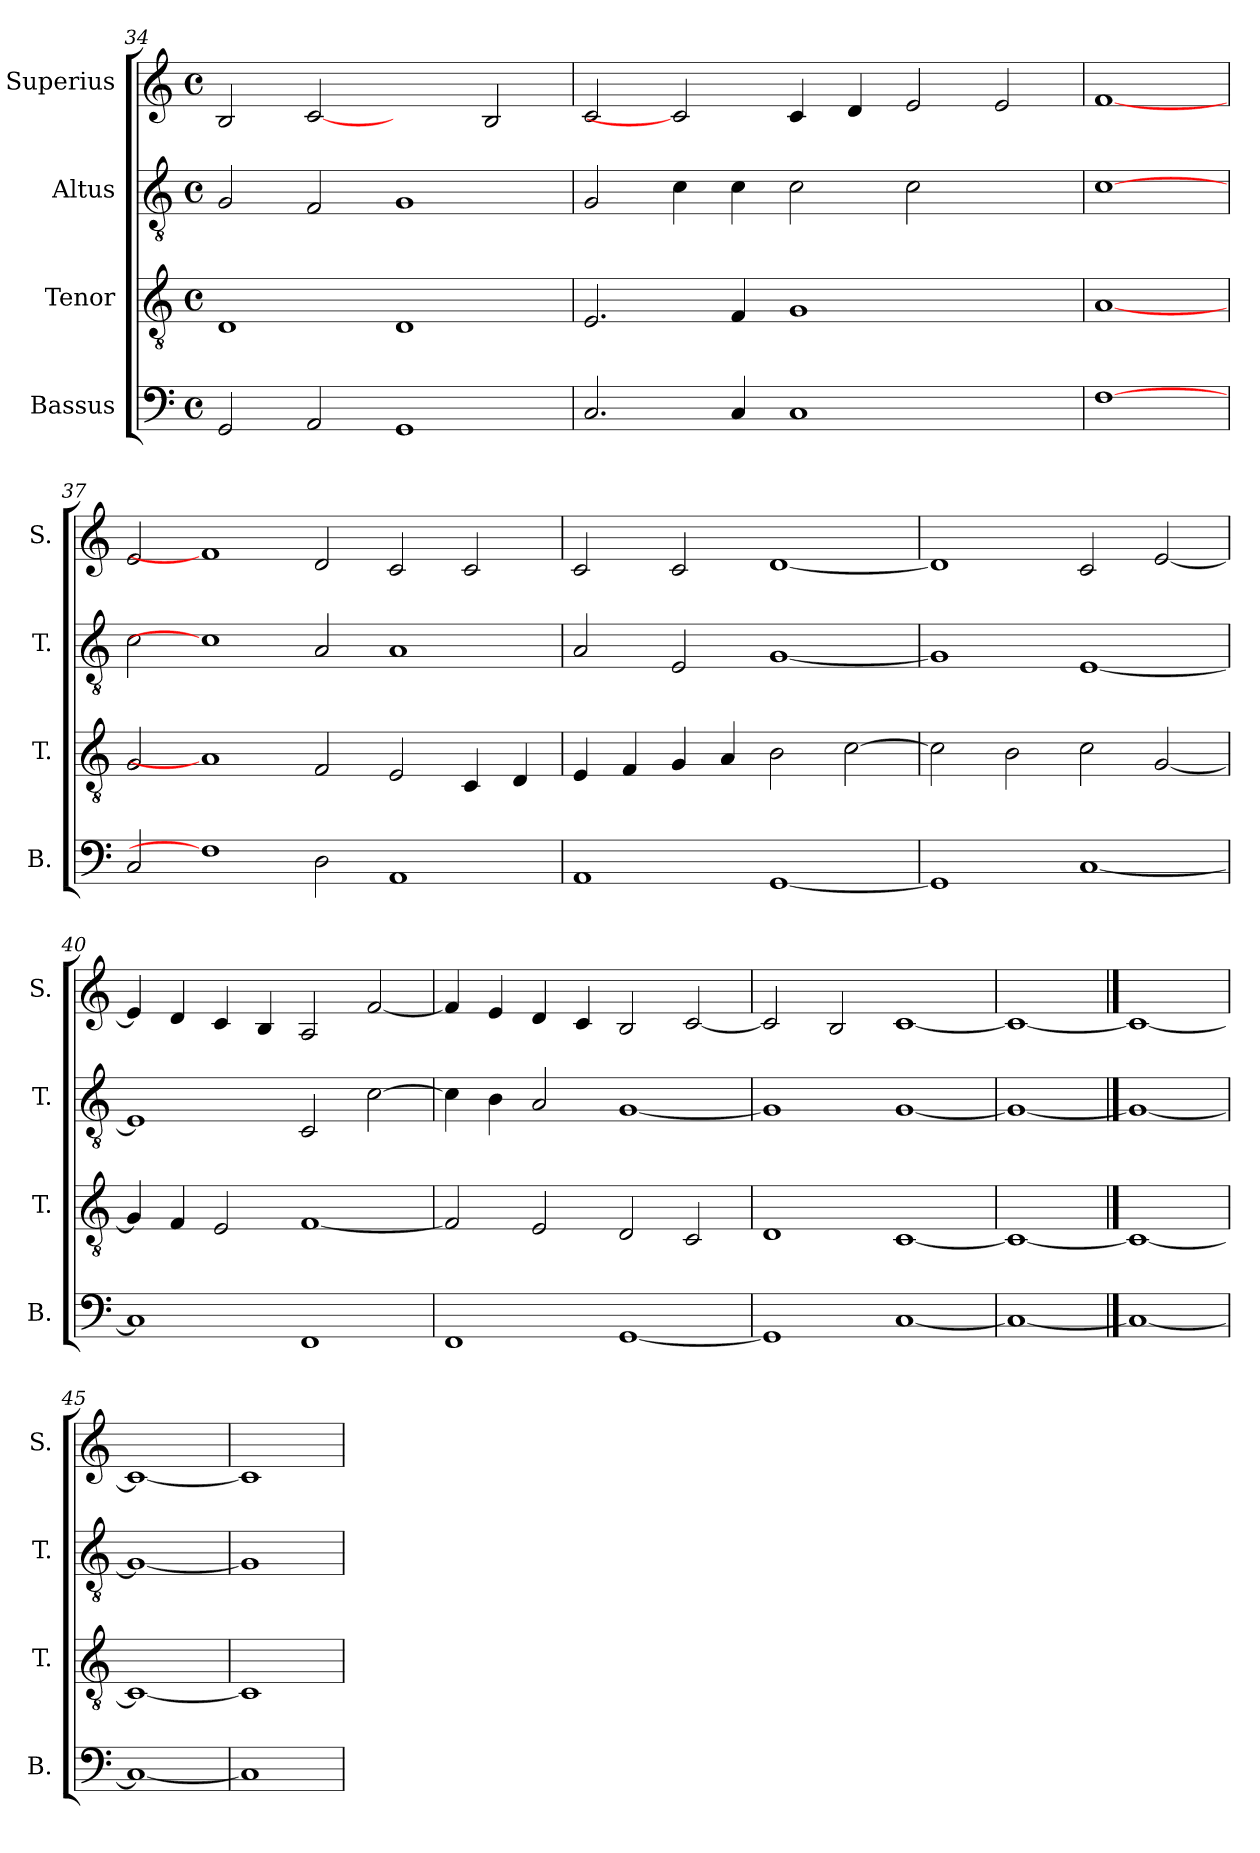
**kern	**kern	**kern	**kern
*part4	*part3	*part2	*part1
*staff4	*staff3	*staff2	*staff1
*I"Bassus	*I"Tenor	*I"Altus	*I"Superius
*I'B.	*I'T.	*I'T.	*I'S.
*clefF4	*clefGv2	*clefGv2	*clefG2
*	*ITrd7c12	*ITrd7c12	*
*k[]	*k[]	*k[]	*k[]
*C:	*C:	*C:	*C:
*M4/4	*M4/4	*M4/4	*M4/4
*met(c)	*met(c)	*met(c)	*met(c)
=34	=34	=34	=34
2GGi/	1DDi	2GGi/	2Bi/
2AAi/	.	2FFi/	[2ci
1GGi	1DDi	1GGi	2ryy
.	.	.	2Bi/
=35	=35	=35	=35
2.Ci/	2.EEi/	2GGi/	2ci/
.	.	4Ci\	2ci]
4Ci/	4FFi/	4Ci\	.
1Ci	1GGi	2Ci\	4ci/
.	.	.	4di/
.	.	2Ci\	2ei/
2ryy	2ryy	2ryy	2ei/
=36	=36	=36	=36
[1Fi	[1AAi	[1Ci	[1fi
!!LO:LB:g=z
=37	=37	=37	=37
2Ci/	2GGi/	2Ci\	2ei/
1Fi]	1AAi]	1Ci]	1fi]
2Di\	2FFi/	2AAi/	2di/
1AAi	2EEi/	1AAi	2ci/
.	4CCi/	.	2ci/
.	4DDi/	.	.
=38	=38	=38	=38
1AAi	4EEi/	2AAi/	2ci/
.	4FFi/	.	.
.	4GGi/	2EEi/	2ci/
.	4AAi/	.	.
[<1GGi	2BBi\	[<1GGi	[<1di
.	[>2Ci\	.	.
=39	=39	=39	=39
1GGi]	2Ci\]	1GGi]	1di]
.	2BBi\	.	.
[<1Ci	2Ci\	[<1EEi	2ci/
.	[<2GGi/	.	[<2ei/
!!LO:PB:g=z
=40	=40	=40	=40
1Ci]	4GGi/]	1EEi]	4ei/]
.	4FFi/	.	4di/
.	2EEi/	.	4ci/
.	.	.	4Bi/
1FFi	[<1FFi	2CCi/	2Ai/
.	.	[>2Ci\	[<2fi/
=41	=41	=41	=41
1FFi	2FFi/]	4Ci\]	4fi/]
.	.	4BBi\	4ei/
.	2EEi/	2AAi/	4di/
.	.	.	4ci/
[<1GGi	2DDi/	[<1GGi	2Bi/
.	2CCi/	.	[<2ci/
=42	=42	=42	=42
1GGi]	1DDi	1GGi]	2ci/]
.	.	.	2Bi/
[<1Ci	[<1CCi	[<1GGi	[<1ci
=43	=43	=43	=43
1Ci_<	1CCi_<	1GGi_<	1ci_<
==44	==44	==44	==44
1Ci_	1CCi_	1GGi_	1ci_
=45	=45	=45	=45
1Ci_	1CCi_	1GGi_	1ci_
=46	=46	=46	=46
1Ci]	1CCi]	1GGi]	1ci]
=	=	=	=
*-	*-	*-	*-
